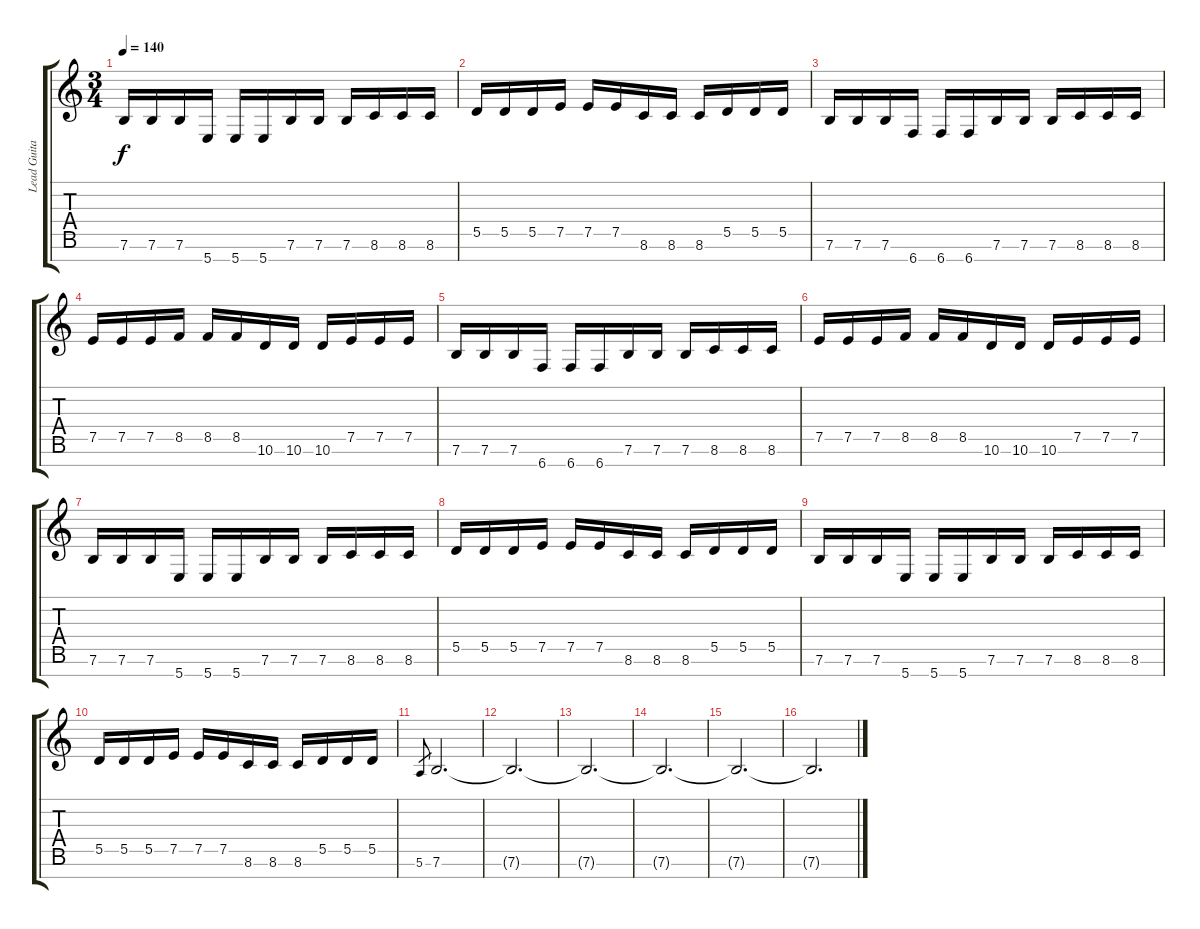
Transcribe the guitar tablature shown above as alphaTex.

\track ("Lead Guitar I" "Lead Guita") {instrument distortionguitar}
\staff {score tabs}
\tuning (E4 B3 G3 D3 A2 E2 B1) {hide}
\ts (3 4)
\tempo 140
\clef g2
\ks c
7.6.16{dy f} 7.6.16 7.6.16 5.7.16 5.7.16 5.7.16 7.6.16 7.6.16 7.6.16 8.6.16 8.6.16 8.6.16 |
5.5.16 5.5.16 5.5.16 7.5.16 7.5.16 7.5.16 8.6.16 8.6.16 8.6.16 5.5.16 5.5.16 5.5.16 |
7.6.16 7.6.16 7.6.16 6.7.16 6.7.16 6.7.16 7.6.16 7.6.16 7.6.16 8.6.16 8.6.16 8.6.16 |
7.5.16 7.5.16 7.5.16 8.5.16 8.5.16 8.5.16 10.6.16 10.6.16 10.6.16 7.5.16 7.5.16 7.5.16 |
7.6.16 7.6.16 7.6.16 6.7.16 6.7.16 6.7.16 7.6.16 7.6.16 7.6.16 8.6.16 8.6.16 8.6.16 |
7.5.16 7.5.16 7.5.16 8.5.16 8.5.16 8.5.16 10.6.16 10.6.16 10.6.16 7.5.16 7.5.16 7.5.16 |
7.6.16 7.6.16 7.6.16 5.7.16 5.7.16 5.7.16 7.6.16 7.6.16 7.6.16 8.6.16 8.6.16 8.6.16 |
5.5.16 5.5.16 5.5.16 7.5.16 7.5.16 7.5.16 8.6.16 8.6.16 8.6.16 5.5.16 5.5.16 5.5.16 |
7.6.16 7.6.16 7.6.16 5.7.16 5.7.16 5.7.16 7.6.16 7.6.16 7.6.16 8.6.16 8.6.16 8.6.16 |
5.5.16 5.5.16 5.5.16 7.5.16 7.5.16 7.5.16 8.6.16 8.6.16 8.6.16 5.5.16 5.5.16 5.5.16 |
5.6.8{gr} 7.6.2{d} |
7.6{t}.2{d} |
7.6{t}.2{d} |
7.6{t}.2{d} |
7.6{t}.2{d volume 0} |
7.6{t}.2{d}
